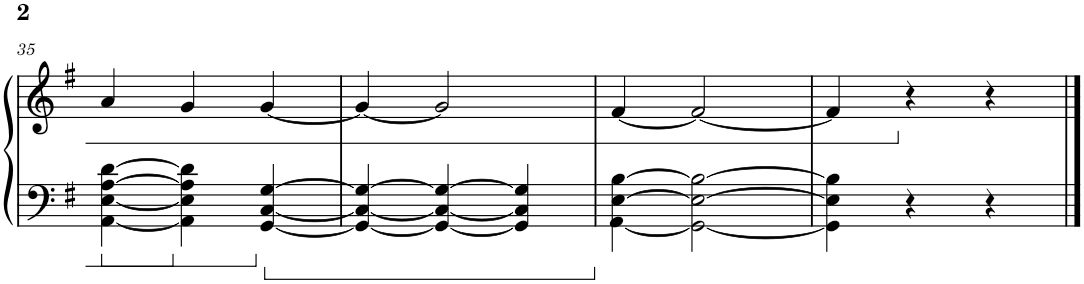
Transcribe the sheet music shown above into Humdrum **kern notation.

**kern	**kern
*part1	*part1
*staff2	*staff1
*I"Piano	*
*I'Pno.	*
!!LO:PB:g=z
*clefF4	*clefG2
*k[f#]	*k[f#]
*M3/4	*M3/4
=35	=35
[4AA\ [4E\ [4A\ [4d\	4a/
4AA\] 4E\] 4A\] 4d\]	4g/
*ped	*
[4GG/ [4C/ [4G/	[4g/
=36	=36
4GG/_ 4C/_ 4G/_	4g/_
4GG/_ 4C/_ 4G/_	2g/]
4GG/] 4C/] 4G/]	.
=37	=37
[4GG\ [4E\ [4B\	[4f#/
2GG\_ 2E\_ 2B\_	2f#/_
=38	=38
4GG\] 4E\] 4B\]	4f#/]
*	*Xped
4r	4r
4r	4r
==	==
*-	*-
